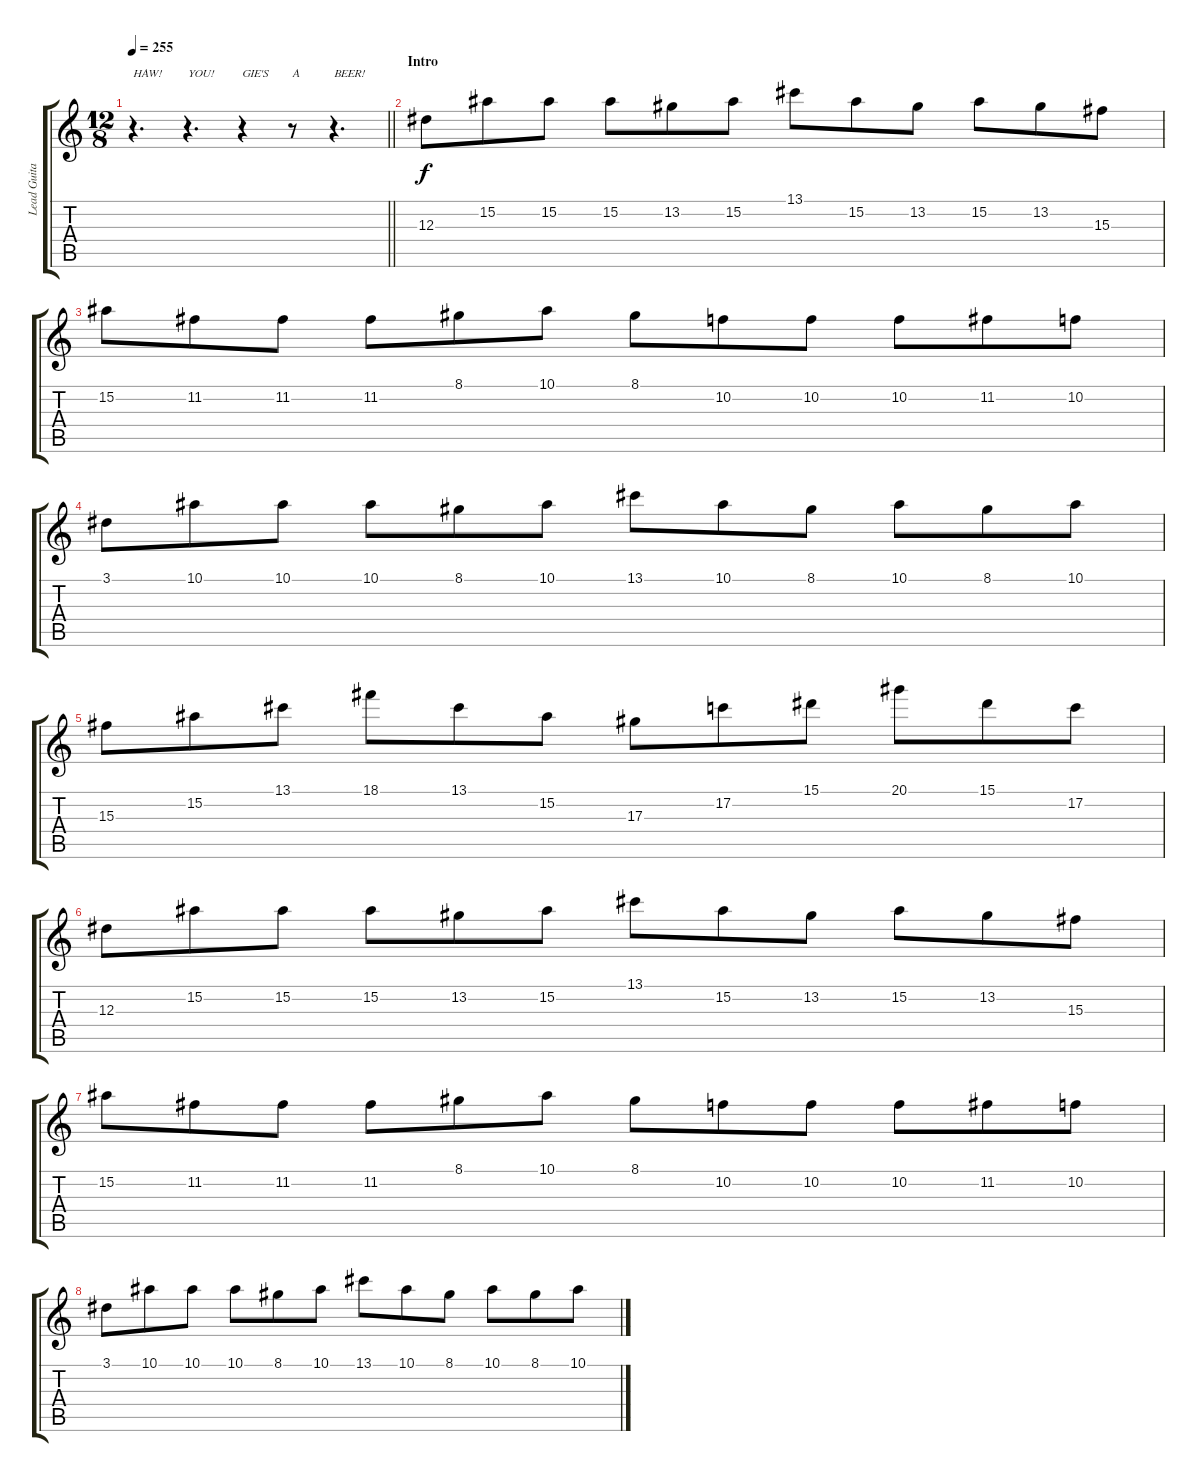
\track ("Lead Guitar" "Lead Guita") {instrument overdrivenguitar}
\staff {score tabs}
\tuning (C4 G3 Eb3 Bb2 F2 C2) {hide}
\ts (12 8)
\tempo 255
\clef g2
\barLineRight lightlight
\ks c
r.4{d txt "HAW!" dy f instrument overdrivenguitar} r.4{d txt "YOU!"} r.4{txt "GIE'S"} r.8{txt "A"} r.4{d txt "BEER!"} |
\section ("" "Intro")
12.3.8 15.2.8 15.2.8 15.2.8 13.2.8 15.2.8 13.1.8 15.2.8 13.2.8 15.2.8 13.2.8 15.3.8 |
15.2.8 11.2.8 11.2.8 11.2.8 8.1.8 10.1.8 8.1.8 10.2.8 10.2.8 10.2.8 11.2.8 10.2.8 |
3.1.8 10.1.8 10.1.8 10.1.8 8.1.8 10.1.8 13.1.8 10.1.8 8.1.8 10.1.8 8.1.8 10.1.8 |
15.3.8 15.2.8 13.1.8 18.1.8 13.1.8 15.2.8 17.3.8 17.2.8 15.1.8 20.1.8 15.1.8 17.2.8 |
12.3.8 15.2.8 15.2.8 15.2.8 13.2.8 15.2.8 13.1.8 15.2.8 13.2.8 15.2.8 13.2.8 15.3.8 |
15.2.8 11.2.8 11.2.8 11.2.8 8.1.8 10.1.8 8.1.8 10.2.8 10.2.8 10.2.8 11.2.8 10.2.8 |
3.1.8 10.1.8 10.1.8 10.1.8 8.1.8 10.1.8 13.1.8 10.1.8 8.1.8 10.1.8 8.1.8 10.1.8
